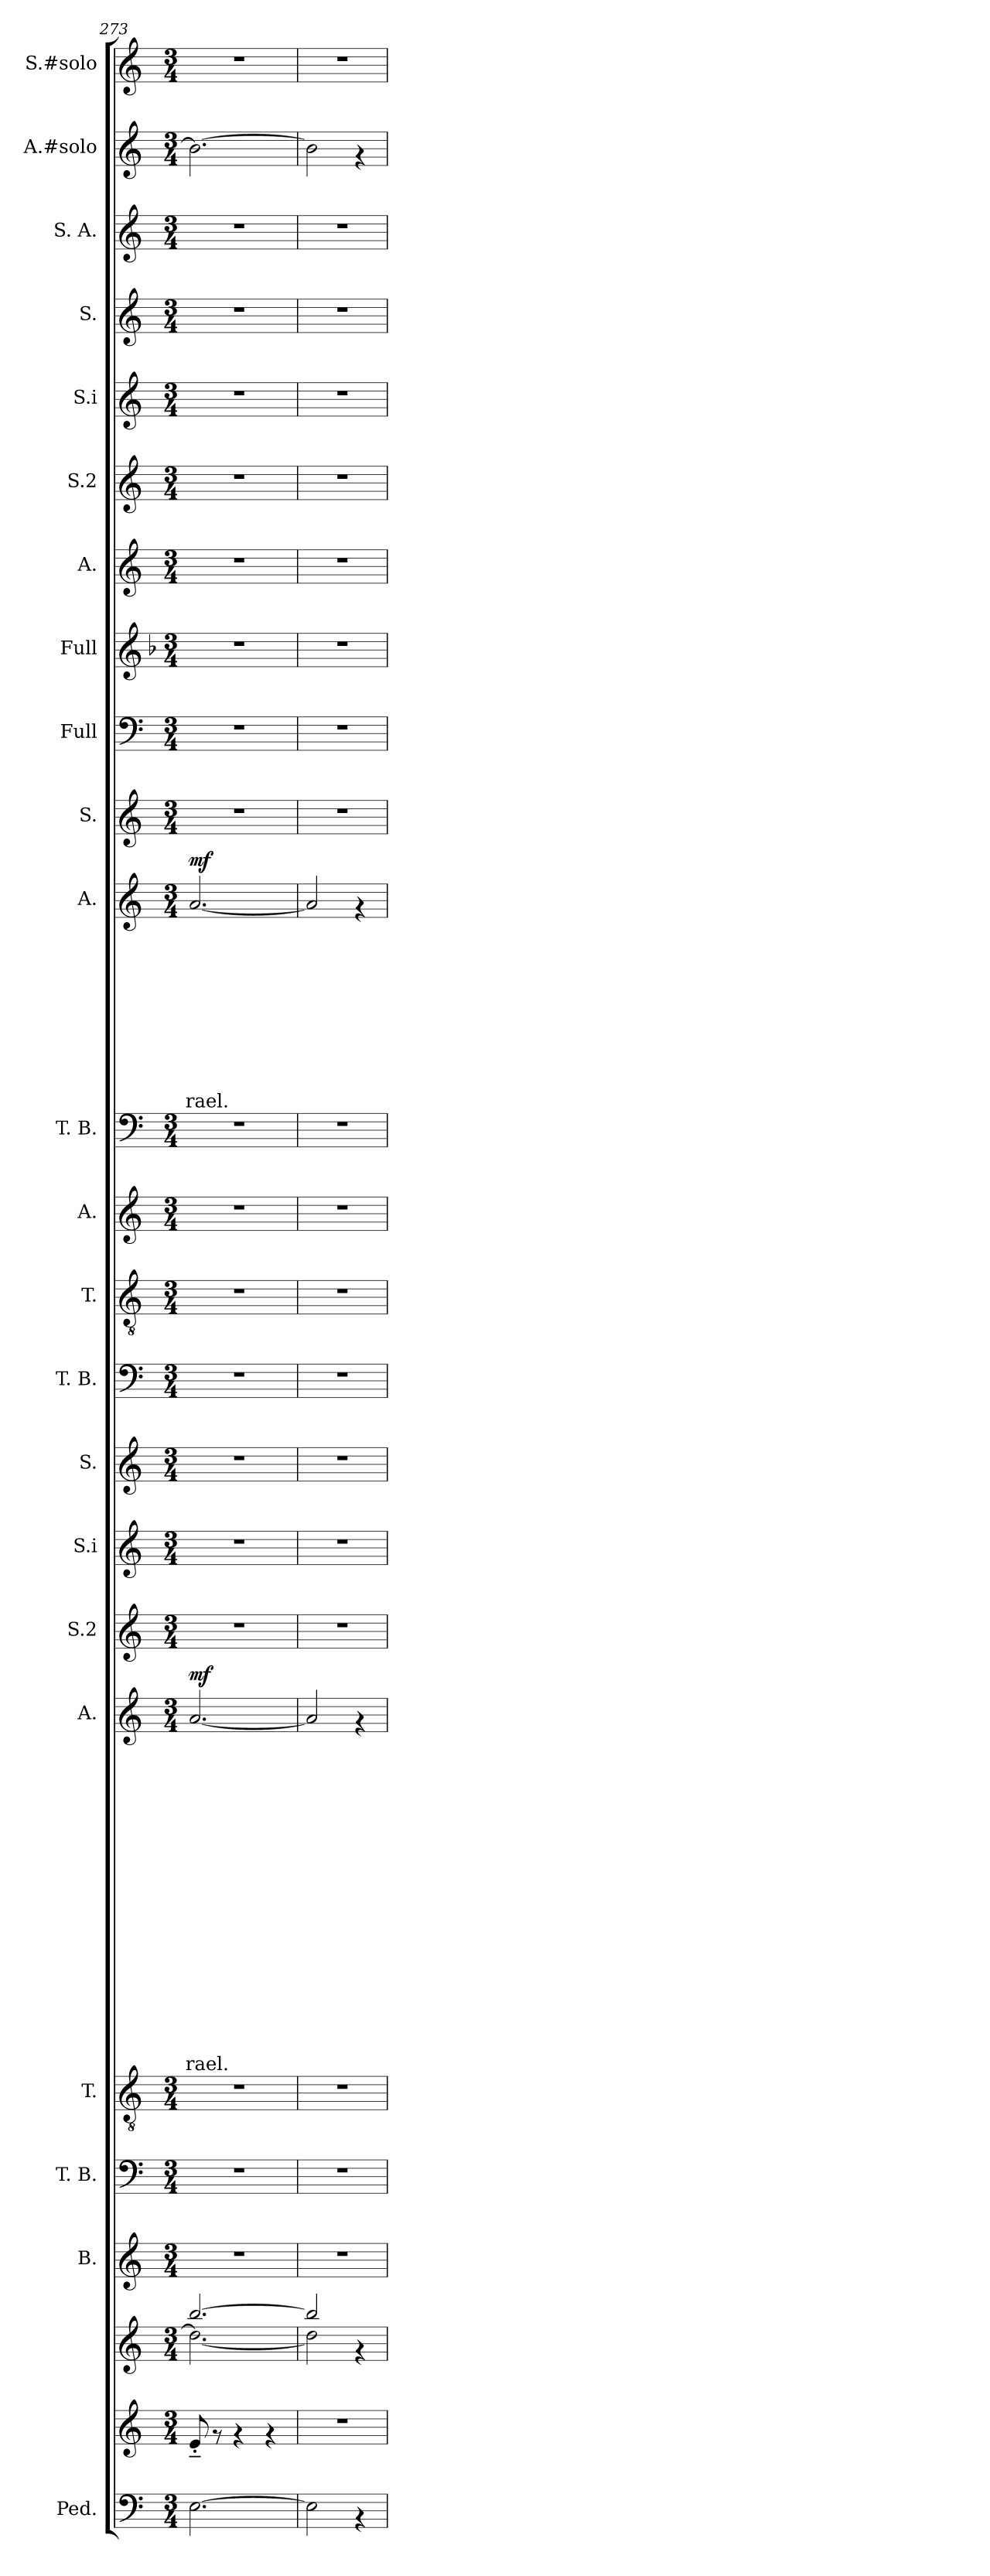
**kern	**kern	**kern	**kern	**kern	**kern	**kern	**text	**text	**text	**text	**text	**text	**text	**text	**text	**text	**text	**text	**text	**text	**text	**text	**text	**text	**dynam	**kern	**kern	**kern	**kern	**kern	**kern	**kern	**kern	**text	**text	**text	**text	**text	**text	**text	**text	**text	**text	**dynam	**kern	**kern	**kern	**kern	**kern	**kern	**kern	**kern	**kern	**text	**kern
*part25	*part24	*part23	*part22	*part21	*part20	*part19	*part19	*part19	*part19	*part19	*part19	*part19	*part19	*part19	*part19	*part19	*part19	*part19	*part19	*part19	*part19	*part19	*part19	*part19	*part19	*part18	*part17	*part16	*part15	*part14	*part13	*part12	*part11	*part11	*part11	*part11	*part11	*part11	*part11	*part11	*part11	*part11	*part11	*part11	*part10	*part9	*part8	*part7	*part6	*part5	*part4	*part3	*part2	*part2	*part1
*staff25	*staff24	*staff23	*staff22	*staff21	*staff20	*staff19	*staff19	*staff19	*staff19	*staff19	*staff19	*staff19	*staff19	*staff19	*staff19	*staff19	*staff19	*staff19	*staff19	*staff19	*staff19	*staff19	*staff19	*staff19	*staff19	*staff18	*staff17	*staff16	*staff15	*staff14	*staff13	*staff12	*staff11	*staff11	*staff11	*staff11	*staff11	*staff11	*staff11	*staff11	*staff11	*staff11	*staff11	*staff11	*staff10	*staff9	*staff8	*staff7	*staff6	*staff5	*staff4	*staff3	*staff2	*staff2	*staff1
*I"Ped.	*	*	*I"B.	*I"T. B.	*I"T.	*I"A.	*	*	*	*	*	*	*	*	*	*	*	*	*	*	*	*	*	*	*	*I"S.2	*I"S.i	*I"S.	*I"T. B.	*I"T.	*I"A.	*I"T. B.	*I"A.	*	*	*	*	*	*	*	*	*	*	*	*I"S.	*I"Full	*I"Full	*I"A.	*I"S.2	*I"S.i	*I"S.	*I"S. A.	*I"A.#solo	*	*I"S.#solo
*I'Ped.	*	*	*	*I'T. B.	*I'T.	*I'A.	*	*	*	*	*	*	*	*	*	*	*	*	*	*	*	*	*	*	*	*I'S.2	*I'S.i	*I'S.	*I'T. B.	*I'T.	*	*I'T. B.	*I'A.	*	*	*	*	*	*	*	*	*	*	*	*I'S.	*	*	*I'A.	*I'S.2	*I'S.i	*I'S.	*I'S. A.	*I'A.#solo	*	*I'S.#solo
*clefF4	*clefG2	*clefG2	*clefG2	*clefF4	*clefGv2	*clefG2	*	*	*	*	*	*	*	*	*	*	*	*	*	*	*	*	*	*	*	*clefG2	*clefG2	*clefG2	*clefF4	*clefGv2	*clefG2	*clefF4	*clefG2	*	*	*	*	*	*	*	*	*	*	*	*clefG2	*clefF4	*clefG2	*clefG2	*clefG2	*clefG2	*clefG2	*clefG2	*clefG2	*	*clefG2
*	*	*	*	*	*	*	*	*	*	*	*	*	*	*	*	*	*	*	*	*	*	*	*	*	*	*	*	*	*	*	*	*	*	*	*	*	*	*	*	*	*	*	*	*	*	*	*ITrd3c5	*	*	*	*	*	*	*	*
*k[]	*k[]	*k[]	*k[]	*k[]	*k[]	*k[]	*	*	*	*	*	*	*	*	*	*	*	*	*	*	*	*	*	*	*	*k[]	*k[]	*k[]	*k[]	*k[]	*k[]	*k[]	*k[]	*	*	*	*	*	*	*	*	*	*	*	*k[]	*k[]	*k[]	*k[]	*k[]	*k[]	*k[]	*k[]	*k[]	*	*k[]
*C:	*C:	*C:	*C:	*C:	*C:	*C:	*	*	*	*	*	*	*	*	*	*	*	*	*	*	*	*	*	*	*	*C:	*C:	*C:	*C:	*C:	*C:	*C:	*C:	*	*	*	*	*	*	*	*	*	*	*	*C:	*C:	*C:	*C:	*C:	*C:	*C:	*C:	*C:	*	*C:
*M3/4	*M3/4	*M3/4	*M3/4	*M3/4	*M3/4	*M3/4	*	*	*	*	*	*	*	*	*	*	*	*	*	*	*	*	*	*	*	*M3/4	*M3/4	*M3/4	*M3/4	*M3/4	*M3/4	*M3/4	*M3/4	*	*	*	*	*	*	*	*	*	*	*	*M3/4	*M3/4	*M3/4	*M3/4	*M3/4	*M3/4	*M3/4	*M3/4	*M3/4	*	*M3/4
=273	=273	=273	=273	=273	=273	=273	=273	=273	=273	=273	=273	=273	=273	=273	=273	=273	=273	=273	=273	=273	=273	=273	=273	=273	=273	=273	=273	=273	=273	=273	=273	=273	=273	=273	=273	=273	=273	=273	=273	=273	=273	=273	=273	=273	=273	=273	=273	=273	=273	=273	=273	=273	=273	=273	=273
*	*	*^	*	*	*	*	*	*	*	*	*	*	*	*	*	*	*	*	*	*	*	*	*	*	*	*	*	*	*	*	*	*	*	*	*	*	*	*	*	*	*	*	*	*	*	*	*	*	*	*	*	*	*	*	*
!	!	!	!	!	!	!	!	!	!	!	!	!	!	!	!	!	!	!	!	!	!	!	!	!	!LO:LY:b	!LO:DY:a	!	!	!	!	!	!	!	!	!	!	!	!	!	!	!	!	!	!LO:LY:b	!LO:DY:a	!	!	!	!	!	!	!	!	!	!	!
[>2.E\	8e~<'</	[>2.bb/	2.dd\_	2.r	2.r	2.r	[<2.a/	.	.	.	.	.	.	.	.	.	.	.	.	.	.	.	.	.	-rael.	mf	2.r	2.r	2.r	2.r	2.r	2.r	2.r	[<2.a/	.	.	.	.	.	.	.	.	.	-rael.	mf	2.r	2.r	2.r	2.r	2.r	2.r	2.r	2.r	2.b\_	.	2.r
.	8rf	.	.	.	.	.	.	.	.	.	.	.	.	.	.	.	.	.	.	.	.	.	.	.	.	.	.	.	.	.	.	.	.	.	.	.	.	.	.	.	.	.	.	.	.	.	.	.	.	.	.	.	.	.	.	.
.	4rf	.	.	.	.	.	.	.	.	.	.	.	.	.	.	.	.	.	.	.	.	.	.	.	.	.	.	.	.	.	.	.	.	.	.	.	.	.	.	.	.	.	.	.	.	.	.	.	.	.	.	.	.	.	.	.
.	4rf	.	.	.	.	.	.	.	.	.	.	.	.	.	.	.	.	.	.	.	.	.	.	.	.	.	.	.	.	.	.	.	.	.	.	.	.	.	.	.	.	.	.	.	.	.	.	.	.	.	.	.	.	.	.	.
=274	=274	=274	=274	=274	=274	=274	=274	=274	=274	=274	=274	=274	=274	=274	=274	=274	=274	=274	=274	=274	=274	=274	=274	=274	=274	=274	=274	=274	=274	=274	=274	=274	=274	=274	=274	=274	=274	=274	=274	=274	=274	=274	=274	=274	=274	=274	=274	=274	=274	=274	=274	=274	=274	=274	=274	=274
2E\]	2.r	2bb/]	2dd\]	2.r	2.r	2.r	2a/]	.	.	.	.	.	.	.	.	.	.	.	.	.	.	.	.	.	.	.	2.r	2.r	2.r	2.r	2.r	2.r	2.r	2a/]	.	.	.	.	.	.	.	.	.	.	.	2.r	2.r	2.r	2.r	2.r	2.r	2.r	2.r	2b\]	.	2.r
4rAA	.	4rf	4ryy	.	.	.	4rf	.	.	.	.	.	.	.	.	.	.	.	.	.	.	.	.	.	.	.	.	.	.	.	.	.	.	4rf	.	.	.	.	.	.	.	.	.	.	.	.	.	.	.	.	.	.	.	4rf	.	.
*	*	*v	*v	*	*	*	*	*	*	*	*	*	*	*	*	*	*	*	*	*	*	*	*	*	*	*	*	*	*	*	*	*	*	*	*	*	*	*	*	*	*	*	*	*	*	*	*	*	*	*	*	*	*	*	*	*
=	=	=	=	=	=	=	=	=	=	=	=	=	=	=	=	=	=	=	=	=	=	=	=	=	=	=	=	=	=	=	=	=	=	=	=	=	=	=	=	=	=	=	=	=	=	=	=	=	=	=	=	=	=	=	=
*-	*-	*-	*-	*-	*-	*-	*-	*-	*-	*-	*-	*-	*-	*-	*-	*-	*-	*-	*-	*-	*-	*-	*-	*-	*-	*-	*-	*-	*-	*-	*-	*-	*-	*-	*-	*-	*-	*-	*-	*-	*-	*-	*-	*-	*-	*-	*-	*-	*-	*-	*-	*-	*-	*-	*-
